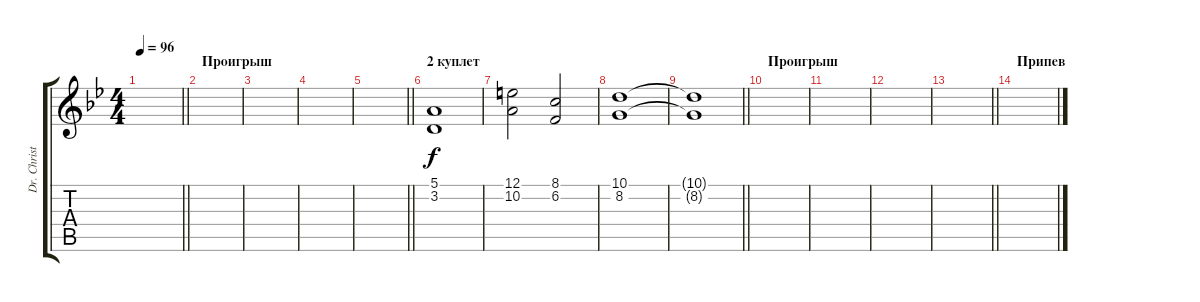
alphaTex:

\track ("Dr. Christian Lorenz" "Dr. Christ") {instrument stringensemble2}
\staff {score tabs}
\tuning (E4 B3 G3 D3 A2 E2) {hide}
\ts (4 4)
\tempo 96
\clef g2
\barLineRight lightlight
\ks bb
|
\section ("" "Проигрыш")
|
|
|
\barLineRight lightlight
|
\section ("" "2 куплет")
(5.1 3.2).1 |
(12.1 10.2).2 (8.1 6.2).2 |
(10.1 8.2).1{volume 3} |
\barLineRight lightlight
(10.1{t} 8.2{t}).1 |
\section ("" "Проигрыш")
|
|
|
\barLineRight lightlight
|
\section ("" "Припев")
